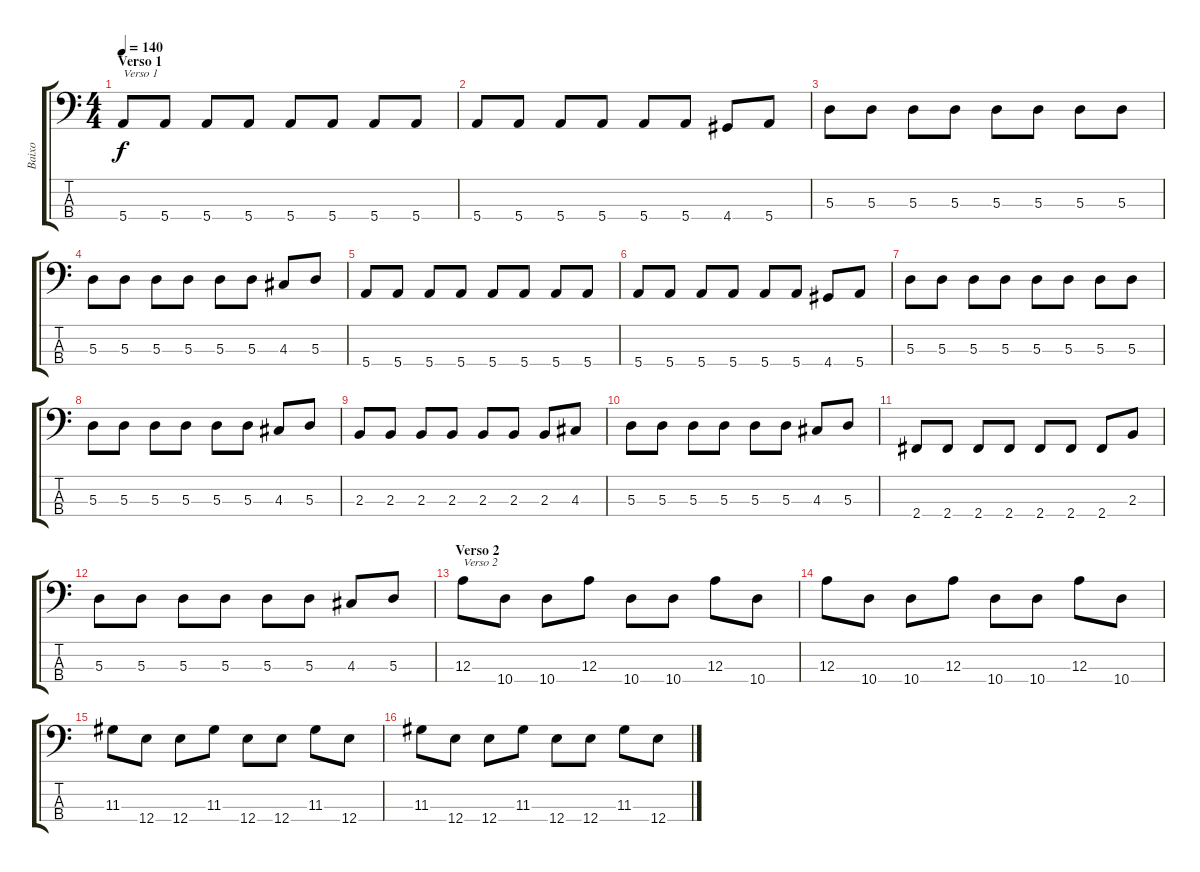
\track ("Baixo" "Baixo") {instrument electricbassfinger}
\staff {score tabs}
\tuning (G2 D2 A1 E1) {hide}
\ts (4 4)
\section ("" "Verso 1")
\tempo 140
\clef f4
\ks c
5.4.8{txt "Verso 1" dy f} 5.4.8 5.4.8 5.4.8 5.4.8 5.4.8 5.4.8 5.4.8 |
5.4.8 5.4.8 5.4.8 5.4.8 5.4.8 5.4.8 4.4.8 5.4.8 |
5.3.8 5.3.8 5.3.8 5.3.8 5.3.8 5.3.8 5.3.8 5.3.8 |
5.3.8 5.3.8 5.3.8 5.3.8 5.3.8 5.3.8 4.3.8 5.3.8 |
5.4.8 5.4.8 5.4.8 5.4.8 5.4.8 5.4.8 5.4.8 5.4.8 |
5.4.8 5.4.8 5.4.8 5.4.8 5.4.8 5.4.8 4.4.8 5.4.8 |
5.3.8 5.3.8 5.3.8 5.3.8 5.3.8 5.3.8 5.3.8 5.3.8 |
5.3.8 5.3.8 5.3.8 5.3.8 5.3.8 5.3.8 4.3.8 5.3.8 |
2.3.8 2.3.8 2.3.8 2.3.8 2.3.8 2.3.8 2.3.8 4.3.8 |
5.3.8 5.3.8 5.3.8 5.3.8 5.3.8 5.3.8 4.3.8 5.3.8 |
2.4.8 2.4.8 2.4.8 2.4.8 2.4.8 2.4.8 2.4.8 2.3.8 |
5.3.8 5.3.8 5.3.8 5.3.8 5.3.8 5.3.8 4.3.8 5.3.8 |
\section ("" "Verso 2")
12.3.8{txt "Verso 2"} 10.4.8 10.4.8 12.3.8 10.4.8 10.4.8 12.3.8 10.4.8 |
12.3.8 10.4.8 10.4.8 12.3.8 10.4.8 10.4.8 12.3.8 10.4.8 |
11.3.8 12.4.8 12.4.8 11.3.8 12.4.8 12.4.8 11.3.8 12.4.8 |
11.3.8 12.4.8 12.4.8 11.3.8 12.4.8 12.4.8 11.3.8 12.4.8
